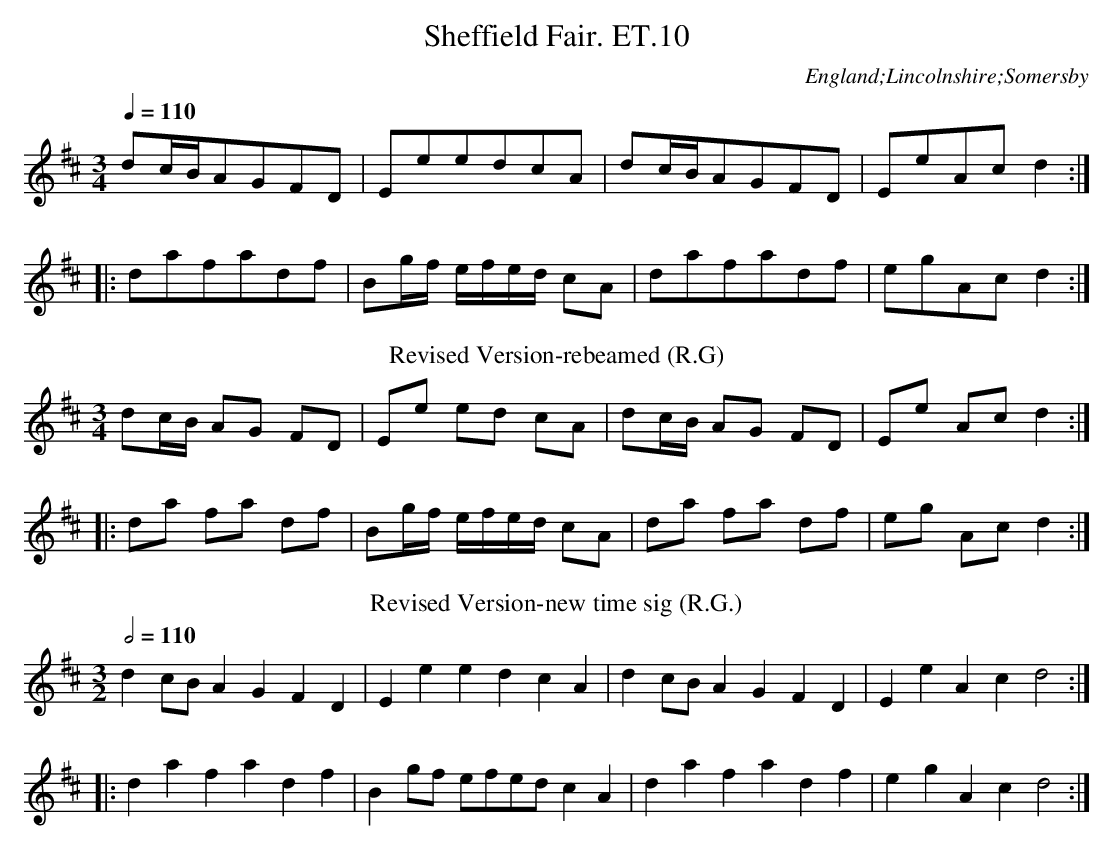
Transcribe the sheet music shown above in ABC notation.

X:1
T:Sheffield Fair. ET.10
M:3/4
L:1/8
Q:1/4=110
O:England;Lincolnshire;Somersby
K:D
dc/B/AGFD|EeedcA|dc/B/AGFD|EeAcd2:|
|:dafadf|Bg/f/ e/f/e/d/ cA|dafadf|egAcd2:|]
T:Revised Version-rebeamed (R.G)
M:3/4
dc/B/ AG FD| Ee ed cA|dc/B/ AG FD |Ee Ac d2:|
|:da fa df| Bg/f/ e/f/e/d/ cA|da fa df |eg Ac d2:|]
T:Revised Version-new time sig (R.G.)
M:3/2
L:1/4
Q:1/2=110
dc/B/ AG FD| Ee ed cA|dc/B/ AG FD |Ee Ac d2:|
|:da fa df| Bg/f/ e/f/e/d/ cA|da fa df |eg Ac d2:|]
